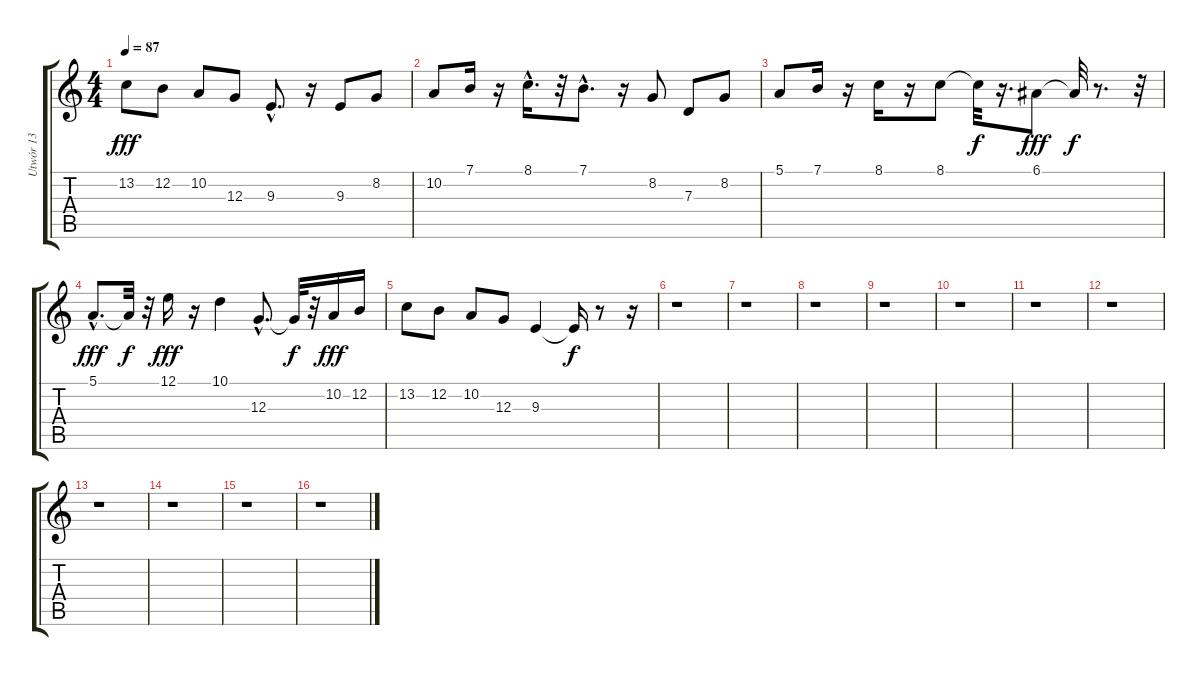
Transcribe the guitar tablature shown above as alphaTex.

\track ("Utwór 13" "Utwór 13") {instrument trumpet}
\staff {score tabs}
\tuning (E4 B3 G3 D3 A2 E2) {hide}
\ts (4 4)
\tempo 87
\clef g2
\ks c
13.2.8{dy fff} 12.2.8 10.2.8 12.3.8 9.3{hac}.8{d} r.16 9.3.8 8.2.8 |
10.2.8 7.1.16 r.16 8.1{hac}.16{d} r.32 7.1{hac}.8{d} r.16 8.2.8 7.3.8 8.2.8 |
5.1.8 7.1.16 r.16 8.1.16 r.16 8.1.8 8.1{t}.32{dy f} r.16{d} 6.1.8{dy fff} 6.1{t}.32{dy f} r.8{d} r.32 |
5.1{hac}.8{d dy fff} 5.1{t}.32{dy f} r.32 12.1.16{dy fff} r.16 10.1.4 12.3{hac}.8{d} 12.3{t}.32{dy f} r.32 10.2.16{dy fff} 12.2.16 |
13.2.8 12.2.8 10.2.8 12.3.8 9.3.4 9.3{t}.16{dy f} r.8 r.16 |
r.1 |
r.1 |
r.1 |
r.1 |
r.1 |
r.1 |
r.1 |
r.1 |
r.1 |
r.1 |
r.1
